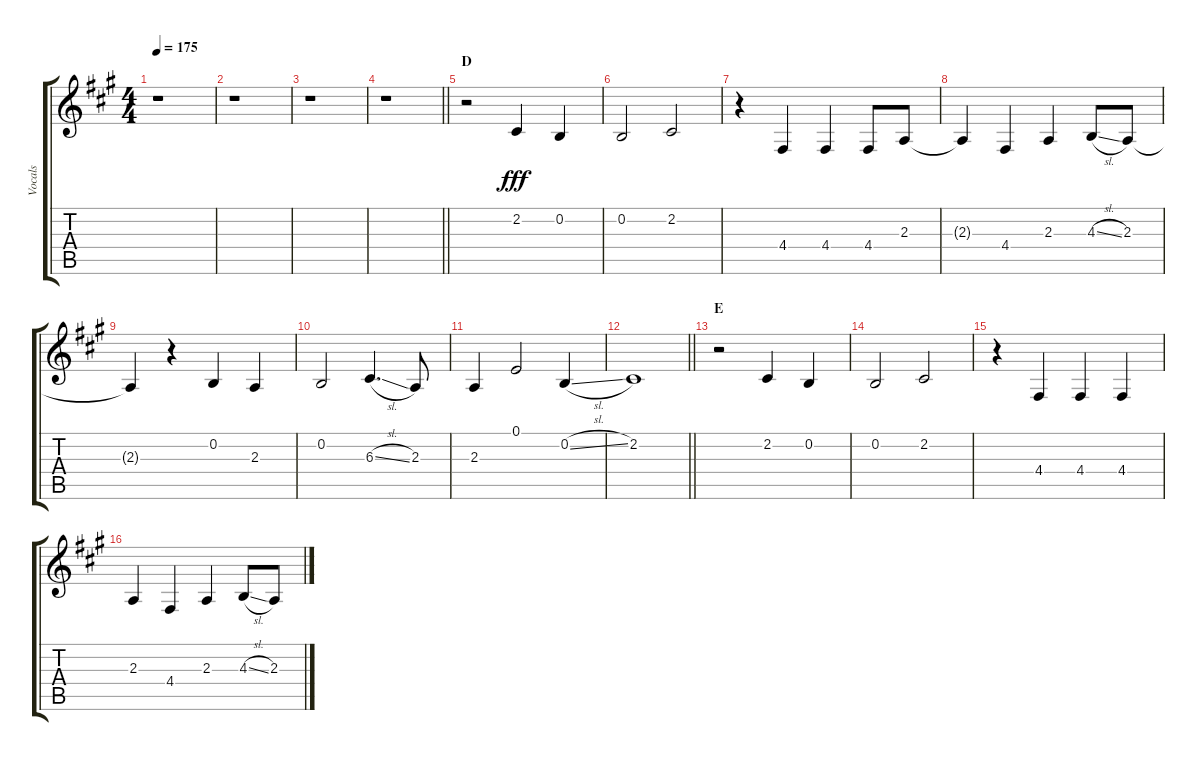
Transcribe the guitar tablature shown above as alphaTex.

\track ("Vocals" "Vocals") {instrument voiceoohs}
\staff {score tabs}
\tuning (E4 B3 G3 D3 A2 E2) {hide}
\ts (4 4)
\tempo 175
\clef g2
\ks a
r.1{dy fff} |
r.1 |
r.1 |
\barLineRight lightlight
r.1 |
\section ("" "D")
r.2 2.2.4 0.2.4 |
0.2.2 2.2.2 |
r.4 4.4.4 4.4.4 4.4.8 2.3.8 |
2.3{t}.4 4.4.4 2.3.4 4.3{sl}.8 2.3.8 |
2.3{t}.4 r.4 0.2.4 2.3.4 |
0.2.2 6.3{sl}.4{d} 2.3.8 |
2.3.4 0.1.2 0.2{sl}.4 |
\barLineRight lightlight
2.2.1 |
\section ("" "E")
r.2 2.2.4 0.2.4 |
0.2.2 2.2.2 |
r.4 4.4.4 4.4.4 4.4.4 |
2.3.4 4.4.4 2.3.4 4.3{sl}.8 2.3.8
